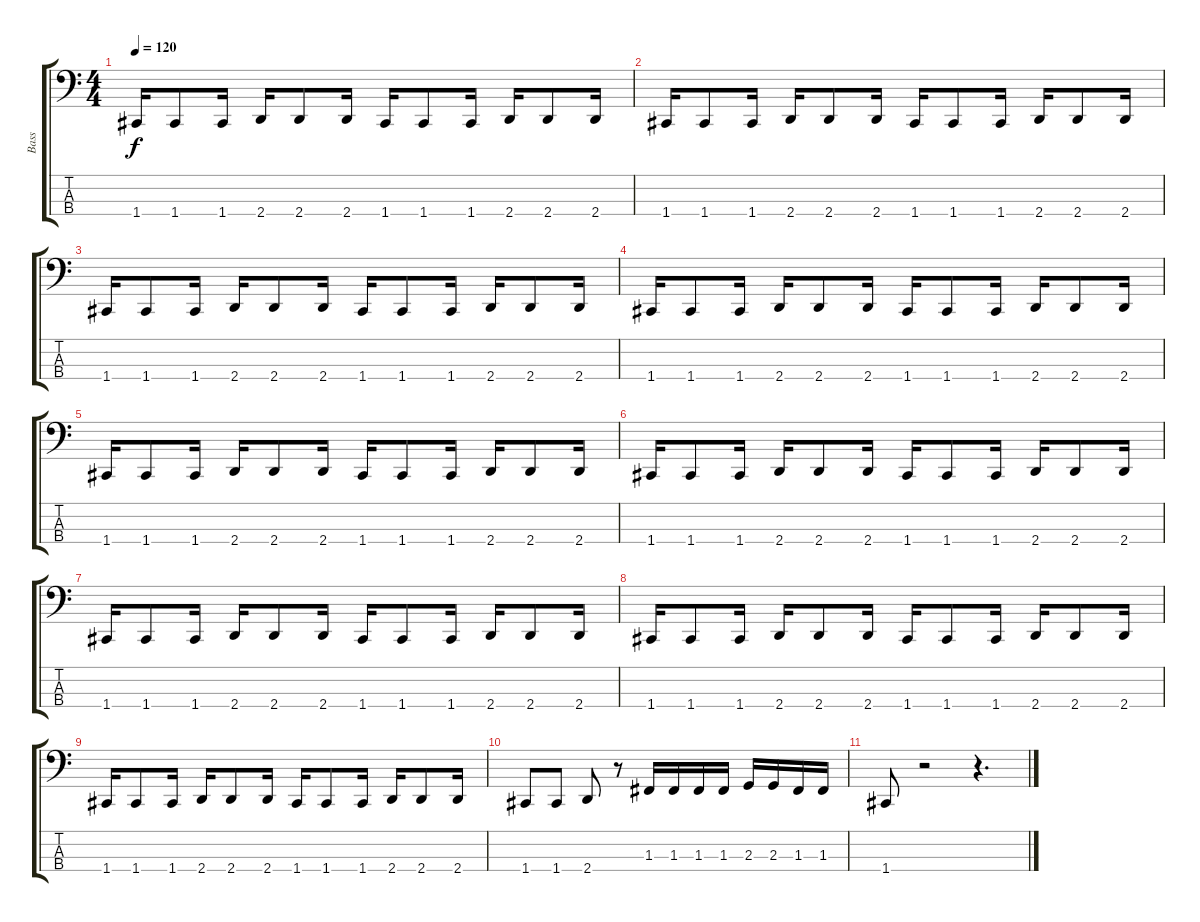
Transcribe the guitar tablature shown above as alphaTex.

\track ("Bass" "Bass") {instrument electricbasspick}
\staff {score tabs}
\tuning (Eb2 Bb1 F1 C1) {hide}
\ts (4 4)
\tempo 120
\clef f4
\ks c
1.4.16{dy f} 1.4.8 1.4.16 2.4.16 2.4.8 2.4.16 1.4.16 1.4.8 1.4.16 2.4.16 2.4.8 2.4.16 |
1.4.16 1.4.8 1.4.16 2.4.16 2.4.8 2.4.16 1.4.16 1.4.8 1.4.16 2.4.16 2.4.8 2.4.16 |
1.4.16 1.4.8 1.4.16 2.4.16 2.4.8 2.4.16 1.4.16 1.4.8 1.4.16 2.4.16 2.4.8 2.4.16 |
1.4.16 1.4.8 1.4.16 2.4.16 2.4.8 2.4.16 1.4.16 1.4.8 1.4.16 2.4.16 2.4.8 2.4.16 |
1.4.16 1.4.8 1.4.16 2.4.16 2.4.8 2.4.16 1.4.16 1.4.8 1.4.16 2.4.16 2.4.8 2.4.16 |
1.4.16 1.4.8 1.4.16 2.4.16 2.4.8 2.4.16 1.4.16 1.4.8 1.4.16 2.4.16 2.4.8 2.4.16 |
1.4.16 1.4.8 1.4.16 2.4.16 2.4.8 2.4.16 1.4.16 1.4.8 1.4.16 2.4.16 2.4.8 2.4.16 |
1.4.16 1.4.8 1.4.16 2.4.16 2.4.8 2.4.16 1.4.16 1.4.8 1.4.16 2.4.16 2.4.8 2.4.16 |
1.4.16 1.4.8 1.4.16 2.4.16 2.4.8 2.4.16 1.4.16 1.4.8 1.4.16 2.4.16 2.4.8 2.4.16 |
1.4.8 1.4.8 2.4.8 r.8 1.3.16 1.3.16 1.3.16 1.3.16 2.3.16 2.3.16 1.3.16 1.3.16 |
1.4.8 r.2 r.4{d}
